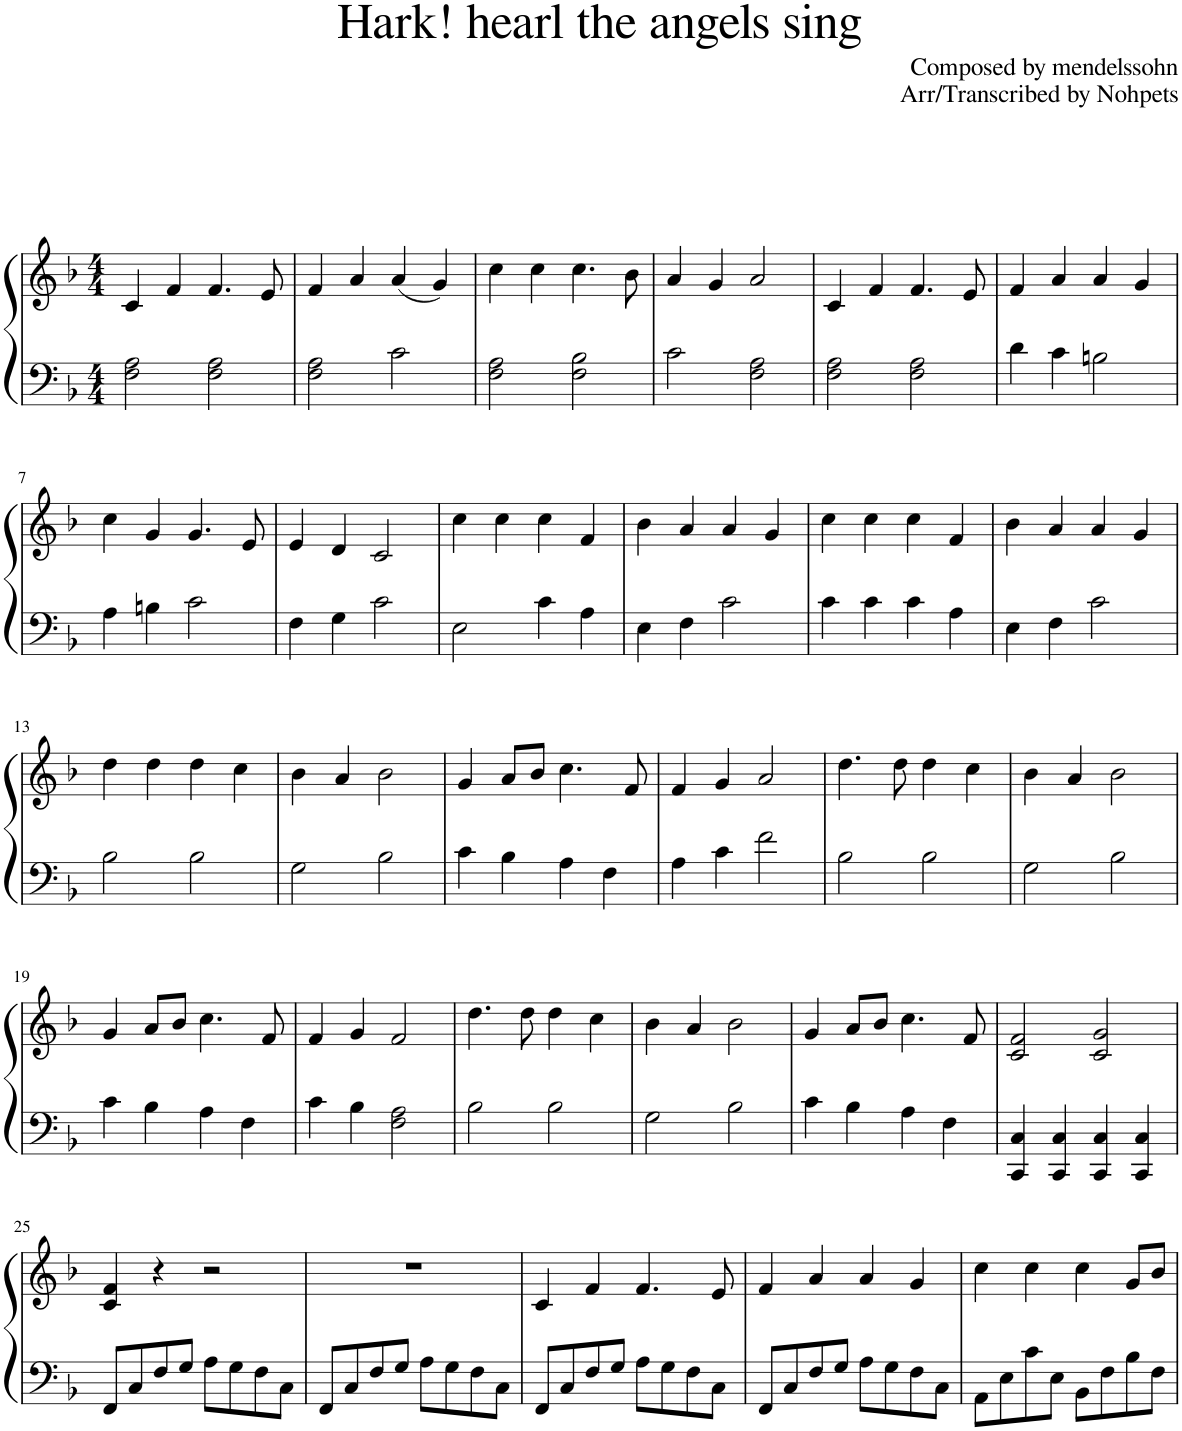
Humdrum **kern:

**kern	**kern
*part1	*part1
*staff2	*staff1
*I"Piano	*
*I'Pno.	*
*clefF4	*clefG2
*k[b-]	*k[b-]
*M4/4	*M4/4
=1	=1
2F\ 2A\	4c/
.	4f/
2F\ 2A\	4.f/
.	8e/
=2	=2
2F\ 2A\	4f/
.	4a/
2c\	(4a/
.	4g/)
=3	=3
2F\ 2A\	4cc\
.	4cc\
2F\ 2B-\	4.cc\
.	8b-\
=4	=4
2c\	4a/
.	4g/
2F\ 2A\	2a/
=5	=5
2F\ 2A\	4c/
.	4f/
2F\ 2A\	4.f/
.	8e/
=6	=6
4d\	4f/
4c\	4a/
2Bn\	4a/
.	4g/
!!LO:LB:g=z
=7	=7
4A\	4cc\
4Bn\	4g/
2c\	4.g/
.	8e/
=8	=8
4F\	4e/
4G\	4d/
2c\	2c/
=9	=9
2E\	4cc\
.	4cc\
4c\	4cc\
4A\	4f/
=10	=10
4E\	4b-\
4F\	4a/
2c\	4a/
.	4g/
=11	=11
4c\	4cc\
4c\	4cc\
4c\	4cc\
4A\	4f/
=12	=12
4E\	4b-\
4F\	4a/
2c\	4a/
.	4g/
!!LO:LB:g=z
=13	=13
2B-\	4dd\
.	4dd\
2B-\	4dd\
.	4cc\
=14	=14
2G\	4b-\
.	4a/
2B-\	2b-\
=15	=15
4c\	4g/
4B-\	8a/L
.	8b-/J
4A\	4.cc\
4F\	.
.	8f/
=16	=16
4A\	4f/
4c\	4g/
2f\	2a/
=17	=17
2B-\	4.dd\
.	8dd\
2B-\	4dd\
.	4cc\
=18	=18
2G\	4b-\
.	4a/
2B-\	2b-\
!!LO:LB:g=z
=19	=19
4c\	4g/
4B-\	8a/L
.	8b-/J
4A\	4.cc\
4F\	.
.	8f/
=20	=20
4c\	4f/
4B-\	4g/
2F\ 2A\	2f/
=21	=21
2B-\	4.dd\
.	8dd\
2B-\	4dd\
.	4cc\
=22	=22
2G\	4b-\
.	4a/
2B-\	2b-\
=23	=23
4c\	4g/
4B-\	8a/L
.	8b-/J
4A\	4.cc\
4F\	.
.	8f/
=24	=24
4CC/ 4C/	2c/ 2f/
4CC/ 4C/	.
4CC/ 4C/	2c/ 2g/
4CC/ 4C/	.
!!LO:LB:g=z
=25	=25
8FF/L	4c/ 4f/
8C/	.
8F/	4r
8G/J	.
8A\L	2r
8G\	.
8F\	.
8C\J	.
=26	=26
8FF/L	1r
8C/	.
8F/	.
8G/J	.
8A\L	.
8G\	.
8F\	.
8C\J	.
=27	=27
8FF/L	4c/
8C/	.
8F/	4f/
8G/J	.
8A\L	4.f/
8G\	.
8F\	.
8C\J	8e/
=28	=28
8FF/L	4f/
8C/	.
8F/	4a/
8G/J	.
8A\L	4a/
8G\	.
8F\	4g/
8C\J	.
=29	=29
8AA\L	4cc\
8E\	.
8c\	4cc\
8E\J	.
8BB-\L	4cc\
8F\	.
8B-\	8g/L
8F\J	8b-/J
=	=
*-	*-
